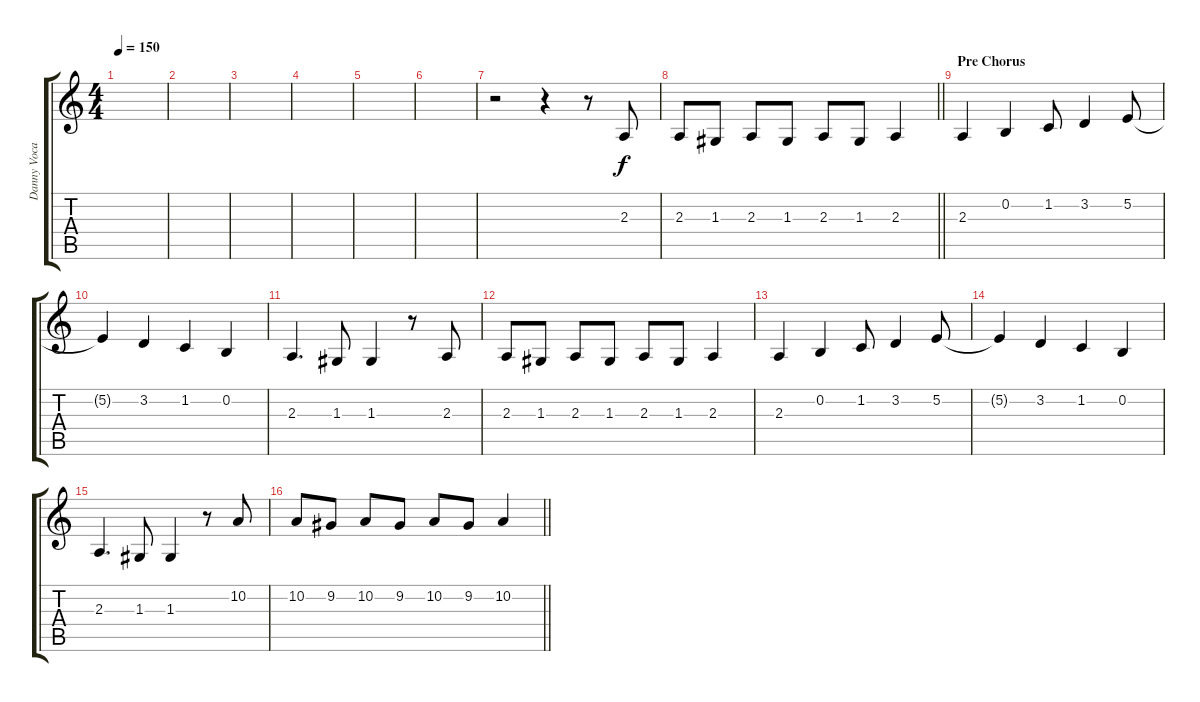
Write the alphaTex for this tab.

\track ("Danny Vocals" "Danny Voca") {instrument synthbrass1}
\staff {score tabs}
\tuning (E4 B3 G3 D3 A2 D2) {hide}
\ts (4 4)
\tempo 150
\clef g2
\ks c
|
|
|
|
|
|
r.2 r.4 r.8 2.3.8 |
\barLineRight lightlight
2.3.8 1.3.8 2.3.8 1.3.8 2.3.8 1.3.8 2.3.4 |
\section ("" "Pre Chorus")
2.3.4 0.2.4 1.2.8 3.2.4 5.2.8 |
5.2{t}.4 3.2.4 1.2.4 0.2.4 |
2.3.4{d} 1.3.8 1.3.4 r.8 2.3.8 |
2.3.8 1.3.8 2.3.8 1.3.8 2.3.8 1.3.8 2.3.4 |
2.3.4 0.2.4 1.2.8 3.2.4 5.2.8 |
5.2{t}.4 3.2.4 1.2.4 0.2.4 |
2.3.4{d} 1.3.8 1.3.4 r.8 10.2.8 |
\barLineRight lightlight
10.2.8 9.2.8 10.2.8 9.2.8 10.2.8 9.2.8 10.2.4
